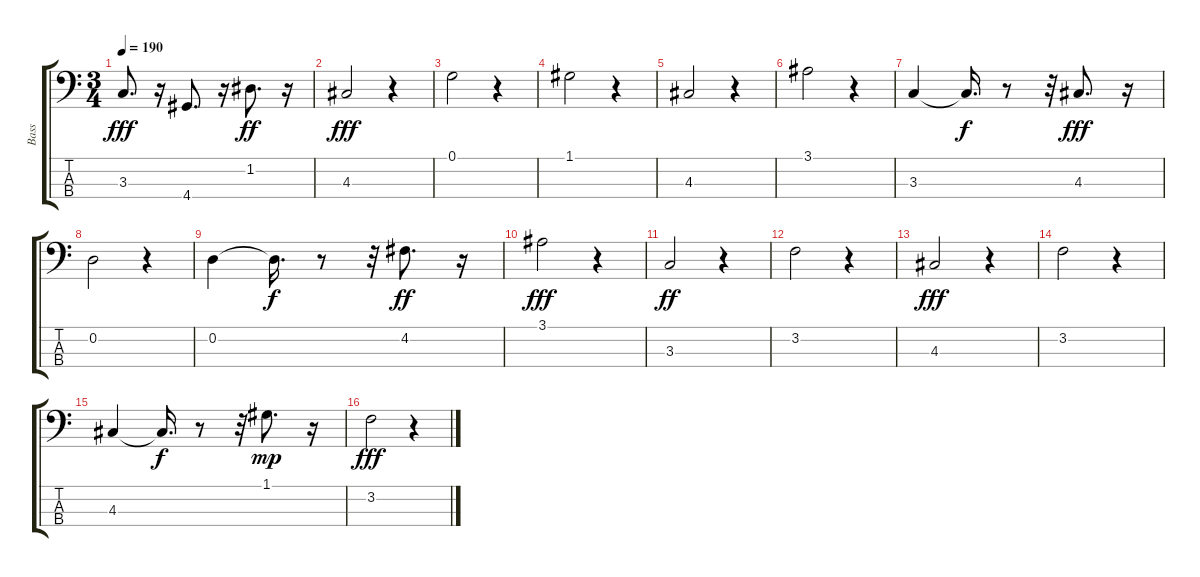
\track ("Bass" "Bass") {instrument acousticbass}
\staff {score tabs}
\tuning (G2 D2 A1 E1) {hide}
\ts (3 4)
\tempo 190
\clef f4
\ks c
3.3.8{d dy fff} r.16 4.4.8{d} r.16 1.2.8{d dy ff} r.16 |
4.3.2{dy fff} r.4 |
0.1.2 r.4 |
1.1.2 r.4 |
4.3.2 r.4 |
3.1.2 r.4 |
3.3.4 3.3{t}.16{d dy f} r.8 r.32 4.3.8{d dy fff} r.16 |
0.2.2 r.4 |
0.2.4 0.2{t}.16{d dy f} r.8 r.32 4.2.8{d dy ff} r.16 |
3.1.2{dy fff} r.4 |
3.3.2{dy ff} r.4 |
3.2.2 r.4 |
4.3.2{dy fff} r.4 |
3.2.2 r.4 |
4.3.4 4.3{t}.16{d dy f} r.8 r.32 1.1.8{d dy mp} r.16 |
3.2.2{dy fff} r.4
